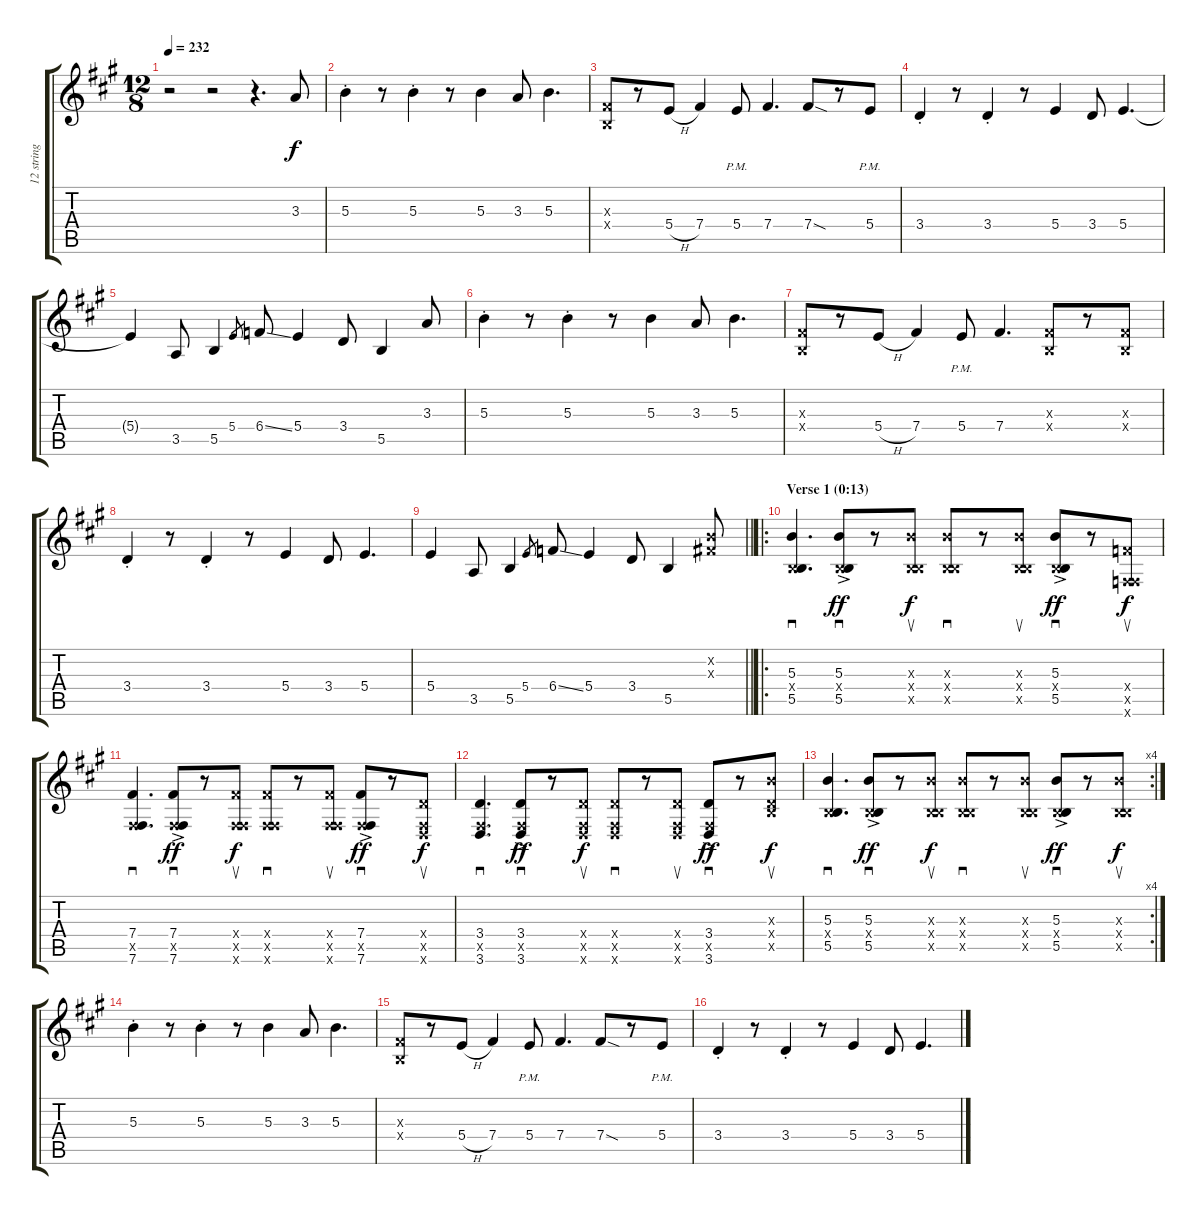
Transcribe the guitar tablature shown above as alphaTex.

\track ("12 string acoustic" "12 string ") {instrument acousticguitarnylon}
\staff {score tabs}
\tuning (D4 B3 Gb3 B2 Gb2 B1) {hide}
\ts (12 8)
\tempo 232
\clef g2
\ks a
r.2{dy f instrument acousticguitarnylon} r.2 r.4{d} 3.3.8 |
5.3{st}.4 r.8 5.3{st}.4 r.8 5.3.4 3.3.8 5.3.4{d} |
(0.3{x} 0.4{x}).8 r.8 5.4{h}.8 7.4.4 5.4{pm}.8 7.4.4{d} 7.4{sod}.8 r.8 5.4{pm}.8 |
3.4{st}.4 r.8 3.4{st}.4 r.8 5.4.4 3.4.8 5.4.4{d} |
5.4{t}.4 3.5.8 5.5.4 5.4.8{gr} 6.4{ss}.8 5.4.4 3.4.8 5.5.4 3.3.8 |
5.3{st}.4 r.8 5.3{st}.4 r.8 5.3.4 3.3.8 5.3.4{d} |
(0.3{x} 0.4{x}).8 r.8 5.4{h}.8 7.4.4 5.4{pm}.8 7.4.4{d} (0.3{x} 0.4{x}).8 r.8 (0.3{x} 0.4{x}).8 |
3.4{st}.4 r.8 3.4{st}.4 r.8 5.4.4 3.4.8 5.4.4{d} |
\barLineRight lightlight
5.4.4 3.5.8 5.5.4 5.4.8{gr} 6.4{ss}.8 5.4.4 3.4.8 5.5.4 (0.2{x} 0.3{x}).8 |
\ro
\section ("" "Verse 1 (0:13)")
(5.3 0.4{x} 5.5).4{d sd} (5.3{ac} 0.4{ac x} 5.5{ac}).8{sd dy ff} r.8 (5.3{x} 0.4{x} 5.5{x}).8{su dy f} (5.3{x} 0.4{x} 5.5{x}).8{sd} r.8 (5.3{x} 0.4{x} 5.5{x}).8{su} (5.3{ac} 0.4{ac x} 5.5{ac}).8{sd dy ff} r.8 (6.4{x} 0.5{x} 6.6{x}).8{su dy f} |
(7.4 0.5{x} 7.6).4{d sd} (7.4{ac} 0.5{ac x} 7.6{ac}).8{sd dy ff} r.8 (7.4{x} 0.5{x} 7.6{x}).8{su dy f} (7.4{x} 0.5{x} 7.6{x}).8{sd} r.8 (7.4{x} 0.5{x} 7.6{x}).8{su} (7.4{ac} 0.5{ac x} 7.6{ac}).8{sd dy ff} r.8 (3.4{x} 0.5{x} 3.6{x}).8{su dy f} |
(3.4 0.5{x} 3.6).4{d sd} (3.4{ac} 0.5{ac x} 3.6{ac}).8{sd dy ff} r.8 (3.4{x} 0.5{x} 3.6{x}).8{su dy f} (3.4{x} 0.5{x} 3.6{x}).8{sd} r.8 (3.4{x} 0.5{x} 3.6{x}).8{su} (3.4{ac} 0.5{ac x} 3.6{ac}).8{sd dy ff} r.8 (5.3{x} 3.4{x} 5.5{x}).8{su dy f} |
\rc 4
(5.3 0.4{x} 5.5).4{d sd} (5.3{ac} 0.4{ac x} 5.5{ac}).8{sd dy ff} r.8 (5.3{x} 0.4{x} 5.5{x}).8{su dy f} (5.3{x} 0.4{x} 5.5{x}).8{sd} r.8 (5.3{x} 0.4{x} 5.5{x}).8{su} (5.3{ac} 0.4{ac x} 5.5{ac}).8{sd dy ff} r.8 (5.3{x} 0.4{x} 5.5{x}).8{su dy f} |
5.3{st}.4 r.8 5.3{st}.4 r.8 5.3.4 3.3.8 5.3.4{d} |
(0.3{x} 0.4{x}).8 r.8 5.4{h}.8 7.4.4 5.4{pm}.8 7.4.4{d} 7.4{sod}.8 r.8 5.4{pm}.8 |
3.4{st}.4 r.8 3.4{st}.4 r.8 5.4.4 3.4.8 5.4.4{d}
